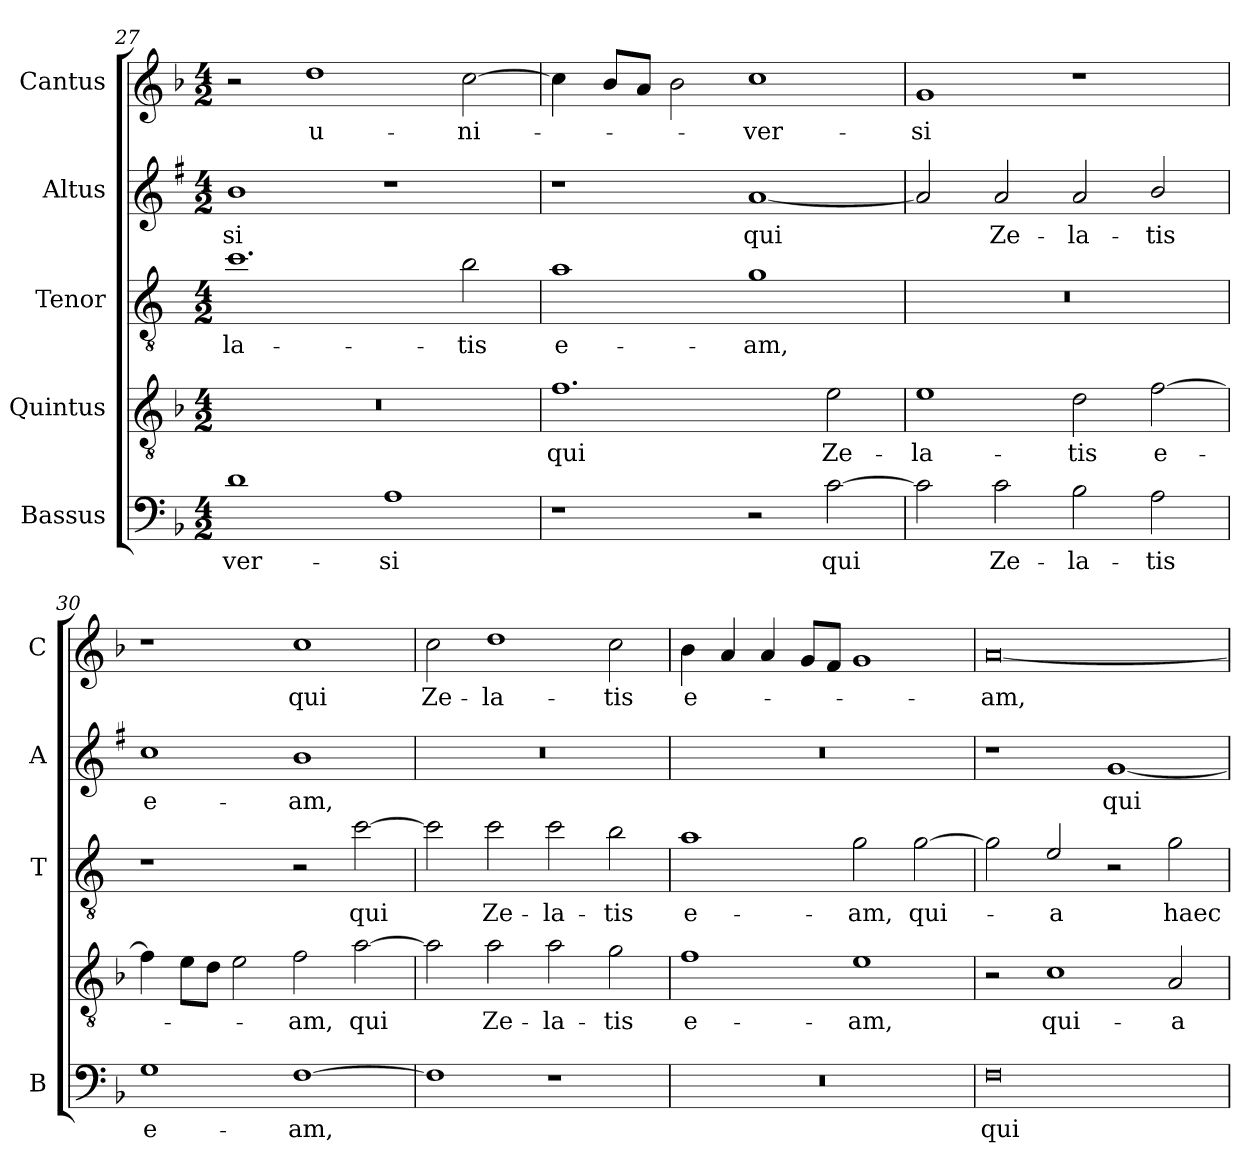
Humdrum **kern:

**kern	**text	**kern	**text	**kern	**text	**kern	**text	**kern	**text
*part5	*part5	*part4	*part4	*part3	*part3	*part2	*part2	*part1	*part1
*staff5	*staff5	*staff4	*staff4	*staff3	*staff3	*staff2	*staff2	*staff1	*staff1
*I"Bassus	*	*I"Quintus	*	*I"Tenor	*	*I"Altus	*	*I"Cantus	*
*I'B	*	*	*	*I'T	*	*I'A	*	*I'C	*
*clefF4	*	*clefGv2	*	*clefGv2	*	*clefG2	*	*clefG2	*
*	*	*	*	*ITrd4c7	*	*ITrd1c2	*	*	*
*k[b-]	*	*k[b-]	*	*k[b-]	*	*k[b-]	*	*k[b-]	*
*F:	*	*F:	*	*F:	*	*F:	*	*F:	*
*M4/2	*	*M4/2	*	*M4/2	*	*M4/2	*	*M4/2	*
=27	=27	=27	=27	=27	=27	=27	=27	=27	=27
!	!LO:LY:b	!	!	!	!LO:LY:b	!	!LO:LY:b	!	!
1d	-ver-	0r	.	1.f	-la-	1a	-si	2r	.
!	!	!	!	!	!	!	!	!	!LO:LY:b
.	.	.	.	.	.	.	.	1dd	u-
!	!LO:LY:b	!	!	!	!	!	!	!	!
1A	-si	.	.	.	.	1r	.	.	.
!	!	!	!	!	!LO:LY:b	!	!	!	!LO:LY:b
.	.	.	.	2e\	-tis	.	.	[2cc\	-ni-
=28	=28	=28	=28	=28	=28	=28	=28	=28	=28
!	!	!	!LO:LY:b	!	!LO:LY:b	!	!	!	!
1r	.	1.f	qui	1d	e-	1r	.	4cc\]	.
.	.	.	.	.	.	.	.	8b-/L	.
.	.	.	.	.	.	.	.	8a/J	.
.	.	.	.	.	.	.	.	2b-\	.
!	!	!	!	!	!LO:LY:b	!	!LO:LY:b	!	!LO:LY:b
2r	.	.	.	1c	-am,	[1g	qui	1cc	-ver-
!	!LO:LY:b	!	!LO:LY:b	!	!	!	!	!	!
[2c\	qui	2e\	Ze-	.	.	.	.	.	.
=29	=29	=29	=29	=29	=29	=29	=29	=29	=29
!	!	!	!LO:LY:b	!	!	!	!	!	!LO:LY:b
2c\]	.	1e	-la-	0r	.	2g/]	.	1g	-si
!	!LO:LY:b	!	!	!	!	!	!LO:LY:b	!	!
2c\	Ze-	.	.	.	.	2g/	Ze-	.	.
!	!LO:LY:b	!	!LO:LY:b	!	!	!	!LO:LY:b	!	!
2B-\	-la-	2d\	-tis	.	.	2g/	-la-	1r	.
!	!LO:LY:b	!	!LO:LY:b	!	!	!	!LO:LY:b	!	!
2A\	-tis	[2f\	e-	.	.	2a/	-tis	.	.
!!LO:PB:g=z
=30	=30	=30	=30	=30	=30	=30	=30	=30	=30
!	!LO:LY:b	!	!	!	!	!	!LO:LY:b	!	!
1G	e-	4f\]	.	1r	.	1b-	e-	1r	.
.	.	8e\L	.	.	.	.	.	.	.
.	.	8d\J	.	.	.	.	.	.	.
.	.	2e\	.	.	.	.	.	.	.
!	!LO:LY:b	!	!LO:LY:b	!	!	!	!LO:LY:b	!	!LO:LY:b
[1F	-am,	2f\	-am,	2r	.	1a	-am,	1cc	qui
!	!	!	!LO:LY:b	!	!LO:LY:b	!	!	!	!
.	.	[2a\	qui	[2f\	qui	.	.	.	.
=31	=31	=31	=31	=31	=31	=31	=31	=31	=31
!	!	!	!	!	!	!	!	!	!LO:LY:b
1F]	.	2a\]	.	2f\]	.	0r	.	2cc\	Ze-
!	!	!	!LO:LY:b	!	!LO:LY:b	!	!	!	!LO:LY:b
.	.	2a\	Ze-	2f\	Ze-	.	.	1dd	-la-
!	!	!	!LO:LY:b	!	!LO:LY:b	!	!	!	!
1r	.	2a\	-la-	2f\	-la-	.	.	.	.
!	!	!	!LO:LY:b	!	!LO:LY:b	!	!	!	!LO:LY:b
.	.	2g\	-tis	2e\	-tis	.	.	2cc\	-tis
=32	=32	=32	=32	=32	=32	=32	=32	=32	=32
!	!	!	!LO:LY:b	!	!LO:LY:b	!	!	!	!LO:LY:b
0r	.	1f	e-	1d	e-	0r	.	4b-\	e-
.	.	.	.	.	.	.	.	4a/	.
.	.	.	.	.	.	.	.	4a/	.
.	.	.	.	.	.	.	.	8g/L	.
.	.	.	.	.	.	.	.	8f/J	.
!	!	!	!LO:LY:b	!	!LO:LY:b	!	!	!	!
.	.	1e	-am,	2c\	-am,	.	.	1g	.
!	!	!	!	!	!LO:LY:b	!	!	!	!
.	.	.	.	[2c\	qui-	.	.	.	.
=33	=33	=33	=33	=33	=33	=33	=33	=33	=33
!	!LO:LY:b	!	!	!	!	!	!	!	!LO:LY:b
0F	qui-	2r	.	2c\]	.	1r	.	[0a	-am,
!	!	!	!LO:LY:b	!	!LO:LY:b	!	!	!	!
.	.	1c	qui-	2A/	-a	.	.	.	.
!	!	!	!	!	!	!	!LO:LY:b	!	!
.	.	.	.	2r	.	[1f	qui-	.	.
!	!	!	!LO:LY:b	!	!LO:LY:b	!	!	!	!
.	.	2A/	-a	2c\	haec	.	.	.	.
=	=	=	=	=	=	=	=	=	=
*-	*-	*-	*-	*-	*-	*-	*-	*-	*-
